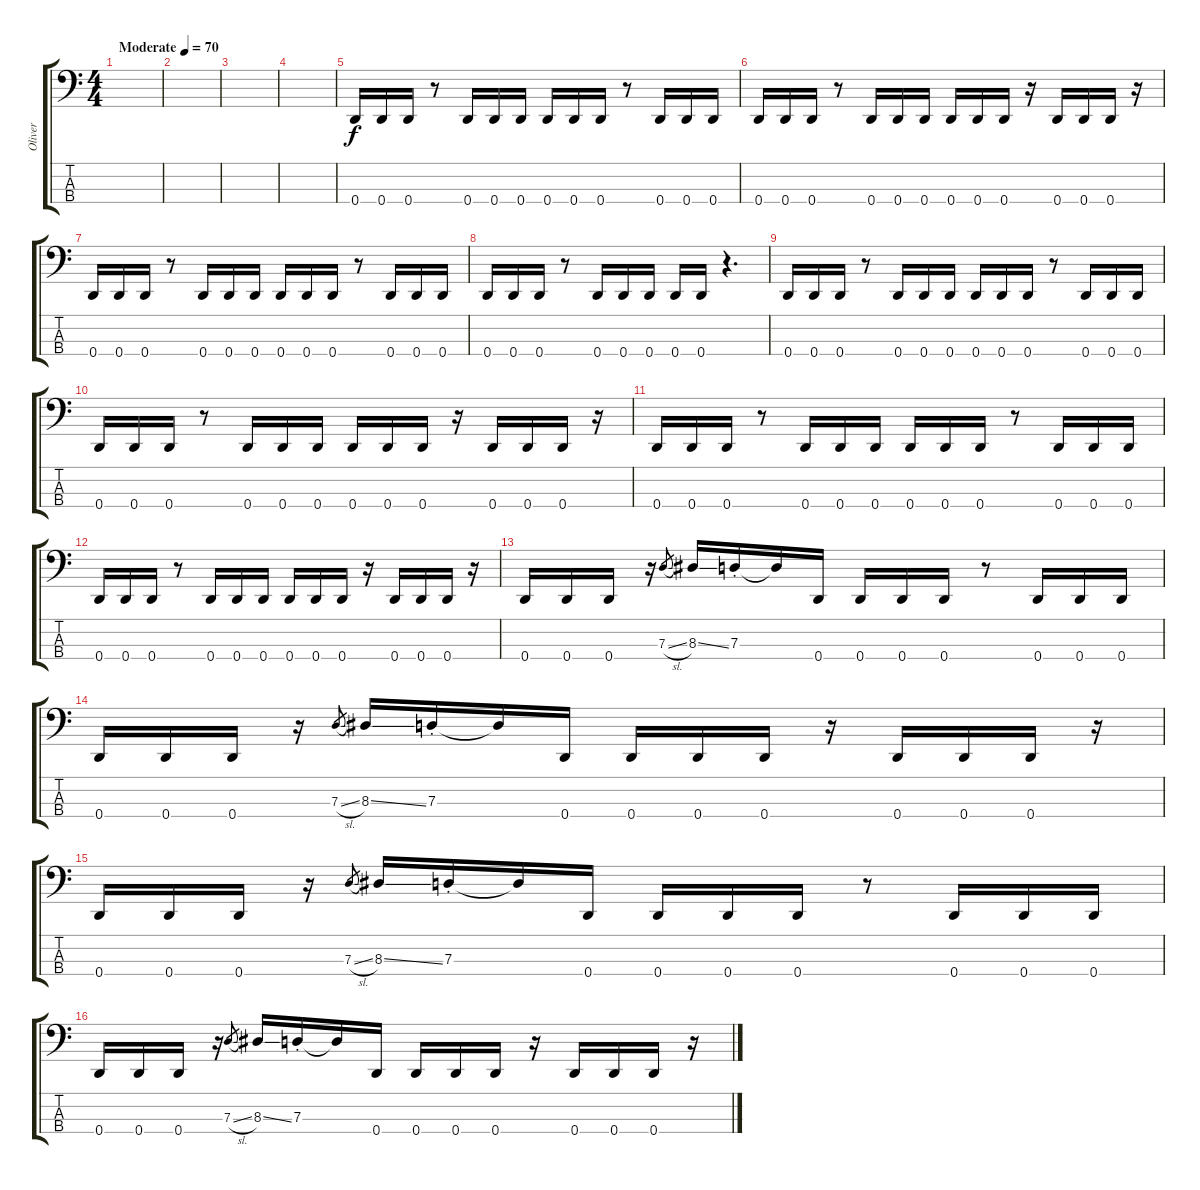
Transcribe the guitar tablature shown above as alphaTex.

\track ("Oliver" "Oliver") {instrument electricbassfinger}
\staff {score tabs}
\tuning (F2 C2 G1 D1) {hide}
\ts (4 4)
\tempo (70 "Moderate")
\clef f4
\ks c
|
|
|
|
0.4.16 0.4.16 0.4.16 r.8 0.4.16 0.4.16 0.4.16 0.4.16 0.4.16 0.4.16 r.8 0.4.16 0.4.16 0.4.16 |
0.4.16 0.4.16 0.4.16 r.8 0.4.16 0.4.16 0.4.16 0.4.16 0.4.16 0.4.16 r.16 0.4.16 0.4.16 0.4.16 r.16 |
0.4.16 0.4.16 0.4.16 r.8 0.4.16 0.4.16 0.4.16 0.4.16 0.4.16 0.4.16 r.8 0.4.16 0.4.16 0.4.16 |
0.4.16 0.4.16 0.4.16 r.8 0.4.16 0.4.16 0.4.16 0.4.16 0.4.16 r.4{d} |
0.4.16 0.4.16 0.4.16 r.8 0.4.16 0.4.16 0.4.16 0.4.16 0.4.16 0.4.16 r.8 0.4.16 0.4.16 0.4.16 |
0.4.16 0.4.16 0.4.16 r.8 0.4.16 0.4.16 0.4.16 0.4.16 0.4.16 0.4.16 r.16 0.4.16 0.4.16 0.4.16 r.16 |
0.4.16 0.4.16 0.4.16 r.8 0.4.16 0.4.16 0.4.16 0.4.16 0.4.16 0.4.16 r.8 0.4.16 0.4.16 0.4.16 |
0.4.16 0.4.16 0.4.16 r.8 0.4.16 0.4.16 0.4.16 0.4.16 0.4.16 0.4.16 r.16 0.4.16 0.4.16 0.4.16 r.16 |
0.4.16 0.4.16 0.4.16 r.16 7.3{sl}.8{gr} 8.3{ss}.16 7.3{st}.16 7.3{t}.16 0.4.16 0.4.16 0.4.16 0.4.16 r.8 0.4.16 0.4.16 0.4.16 |
0.4.16 0.4.16 0.4.16 r.16 7.3{sl}.8{gr} 8.3{ss}.16 7.3{st}.16 7.3{t}.16 0.4.16 0.4.16 0.4.16 0.4.16 r.16 0.4.16 0.4.16 0.4.16 r.16 |
0.4.16 0.4.16 0.4.16 r.16 7.3{sl}.8{gr} 8.3{ss}.16 7.3{st}.16 7.3{t}.16 0.4.16 0.4.16 0.4.16 0.4.16 r.8 0.4.16 0.4.16 0.4.16 |
0.4.16 0.4.16 0.4.16 r.16 7.3{sl}.8{gr} 8.3{ss}.16 7.3{st}.16 7.3{t}.16 0.4.16 0.4.16 0.4.16 0.4.16 r.16 0.4.16 0.4.16 0.4.16 r.16
